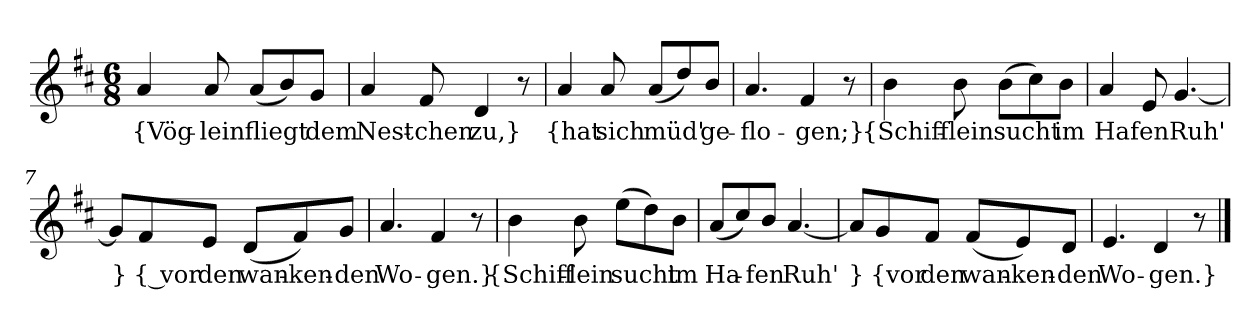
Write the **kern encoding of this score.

**kern	**text
*part1	*part1
*staff1	*staff1
*clefG2	*
*k[f#c#]	*
*M6/8	*
=1	=1
4a	{Vög-
8a	-lein
(8a/L	fliegt
8b/)	.
8g/J	dem
=2	=2
4a	Nest-
8f#	-chen
4d	zu,}
8r	.
=3	=3
4a	{hat
8a	sich
(8a/L	müd'
8dd/)	.
8b/J	ge-
=4	=4
4.a	-flo-
4f#	-gen;}
8r	.
=5	=5
4b	{Schiff-
8b	-lein
(8b\L	sucht
8cc#\)	.
8b\J	im
=6	=6
4a	Ha
8e	-fen
[4.g	Ruh'
=7	=7
8g/L]	}
8f#/	{ vor
8e/J	den
(8d/L	wan-
8f#/)	-ken-
8g/J	-den
=8	=8
4.a	Wo-
4f#	-gen.}
8r	.
=9	=9
4b	{Schiff-
8b	-lein
(8ee\L	sucht
8dd\)	.
8b\J	im
=10	=10
(8a/L	Ha-
8cc#/)	.
8b/J	-fen
[4.a	Ruh'
=11	=11
8a/L]	}
8g/	{vor
8f#/J	den
(8f#/L	wan-
8e/)	-ken-
8d/J	-den
=12	=12
4.e	Wo-
4d	-gen.}
8r	.
==	==
*-	*-
